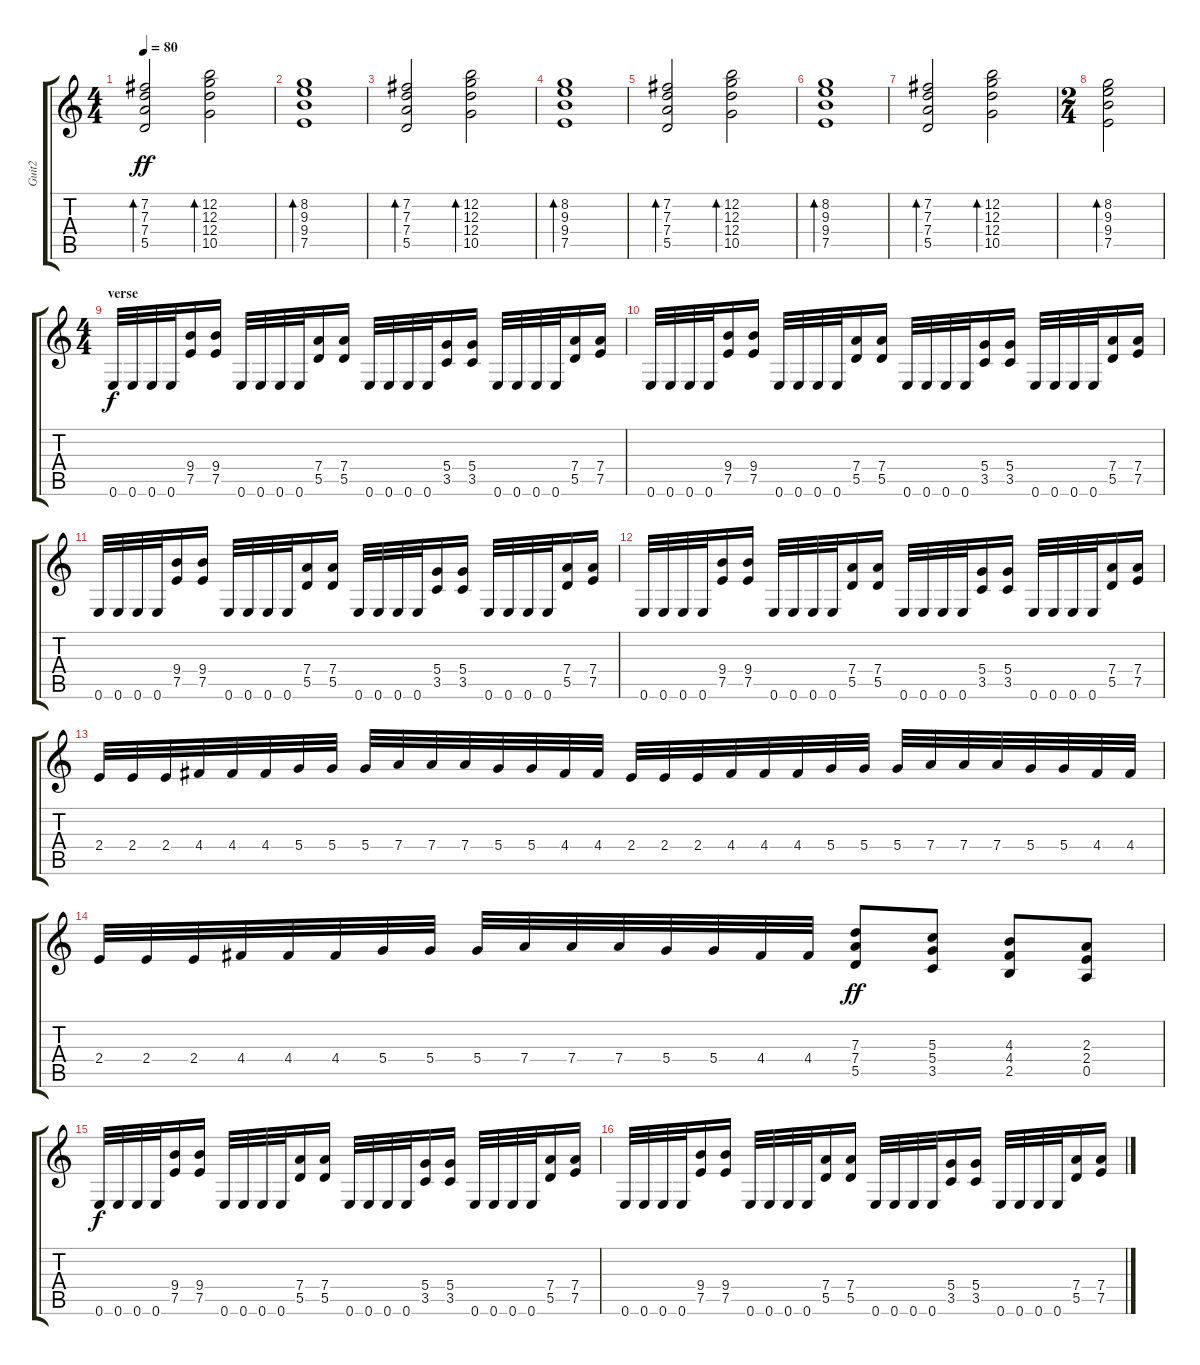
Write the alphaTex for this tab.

\track ("Guit2" "Guit2") {instrument electricguitarclean}
\staff {score tabs}
\tuning (E4 B3 G3 D3 A2 E2) {hide}
\ts (4 4)
\tempo 80
\clef g2
\ks c
(7.2 7.3 7.4 5.5).2{bd 120 dy ff} (12.2 12.3 12.4 10.5).2{bd 120} |
(8.2 9.3 9.4 7.5).1{bd 120} |
(7.2 7.3 7.4 5.5).2{bd 120} (12.2 12.3 12.4 10.5).2{bd 120} |
(8.2 9.3 9.4 7.5).1{bd 120} |
(7.2 7.3 7.4 5.5).2{bd 120} (12.2 12.3 12.4 10.5).2{bd 120} |
(8.2 9.3 9.4 7.5).1{bd 120} |
(7.2 7.3 7.4 5.5).2{bd 120} (12.2 12.3 12.4 10.5).2{bd 120} |
\ts (2 4)
(8.2 9.3 9.4 7.5).2{bd 120} |
\ts (4 4)
\section ("" "verse")
0.6.32{dy f volume 11 instrument overdrivenguitar} 0.6.32 0.6.32 0.6.32 (9.4 7.5).16 (9.4 7.5).16 0.6.32 0.6.32 0.6.32 0.6.32 (7.4 5.5).16 (7.4 5.5).16 0.6.32 0.6.32 0.6.32 0.6.32 (5.4 3.5).16 (5.4 3.5).16 0.6.32 0.6.32 0.6.32 0.6.32 (7.4 5.5).16 (7.4 7.5).16 |
0.6.32 0.6.32 0.6.32 0.6.32 (9.4 7.5).16 (9.4 7.5).16 0.6.32 0.6.32 0.6.32 0.6.32 (7.4 5.5).16 (7.4 5.5).16 0.6.32 0.6.32 0.6.32 0.6.32 (5.4 3.5).16 (5.4 3.5).16 0.6.32 0.6.32 0.6.32 0.6.32 (7.4 5.5).16 (7.4 7.5).16 |
0.6.32{volume 11 instrument overdrivenguitar} 0.6.32 0.6.32 0.6.32 (9.4 7.5).16 (9.4 7.5).16 0.6.32 0.6.32 0.6.32 0.6.32 (7.4 5.5).16 (7.4 5.5).16 0.6.32 0.6.32 0.6.32 0.6.32 (5.4 3.5).16 (5.4 3.5).16 0.6.32 0.6.32 0.6.32 0.6.32 (7.4 5.5).16 (7.4 7.5).16 |
0.6.32 0.6.32 0.6.32 0.6.32 (9.4 7.5).16 (9.4 7.5).16 0.6.32 0.6.32 0.6.32 0.6.32 (7.4 5.5).16 (7.4 5.5).16 0.6.32 0.6.32 0.6.32 0.6.32 (5.4 3.5).16 (5.4 3.5).16 0.6.32 0.6.32 0.6.32 0.6.32 (7.4 5.5).16 (7.4 7.5).16 |
2.4.32 2.4.32 2.4.32 4.4.32 4.4.32 4.4.32 5.4.32 5.4.32 5.4.32 7.4.32 7.4.32 7.4.32 5.4.32 5.4.32 4.4.32 4.4.32 2.4.32 2.4.32 2.4.32 4.4.32 4.4.32 4.4.32 5.4.32 5.4.32 5.4.32 7.4.32 7.4.32 7.4.32 5.4.32 5.4.32 4.4.32 4.4.32 |
2.4.32 2.4.32 2.4.32 4.4.32 4.4.32 4.4.32 5.4.32 5.4.32 5.4.32 7.4.32 7.4.32 7.4.32 5.4.32 5.4.32 4.4.32 4.4.32 (7.3 7.4 5.5).8{dy ff} (5.3 5.4 3.5).8 (4.3 4.4 2.5).8 (2.3 2.4 0.5).8 |
0.6.32{dy f volume 11 instrument overdrivenguitar} 0.6.32 0.6.32 0.6.32 (9.4 7.5).16 (9.4 7.5).16 0.6.32 0.6.32 0.6.32 0.6.32 (7.4 5.5).16 (7.4 5.5).16 0.6.32 0.6.32 0.6.32 0.6.32 (5.4 3.5).16 (5.4 3.5).16 0.6.32 0.6.32 0.6.32 0.6.32 (7.4 5.5).16 (7.4 7.5).16 |
0.6.32 0.6.32 0.6.32 0.6.32 (9.4 7.5).16 (9.4 7.5).16 0.6.32 0.6.32 0.6.32 0.6.32 (7.4 5.5).16 (7.4 5.5).16 0.6.32 0.6.32 0.6.32 0.6.32 (5.4 3.5).16 (5.4 3.5).16 0.6.32 0.6.32 0.6.32 0.6.32 (7.4 5.5).16 (7.4 7.5).16
